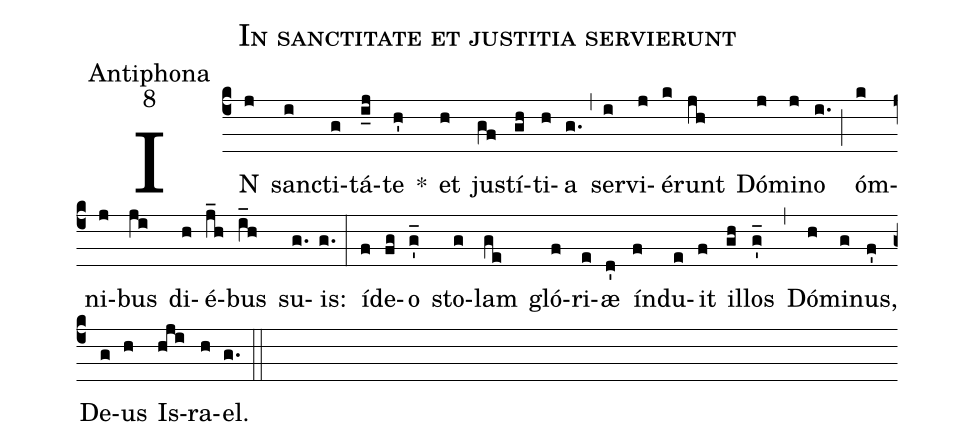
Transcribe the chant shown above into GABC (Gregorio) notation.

name:In sanctitate et justitia servierunt;
office-part:Antiphona;
mode:8;
%%
(c4)IN(j) sanc(i)ti(g)tá(i_j)te(h') *() et(h) jus(gf)tí(gh)ti(h)a(g.) (,) ser(i)vi(j)é(k)runt(jh) Dó(j)mi(j)no(i.) (;) óm(k)ni(j)bus(ji) di(h)é(j_h)bus(i_h) su(g.)is:(g.) (:) íd(f)e(fg)o(g'_) sto(g)lam(ge) gló(f)ri(e)æ(d') índ(f)u(e)it(f) il(gh)los(g'_) (,) Dó(h)mi(g)nus,(f') De(g)us(h) Is(hji)ra(h)el.(g.) (::)
